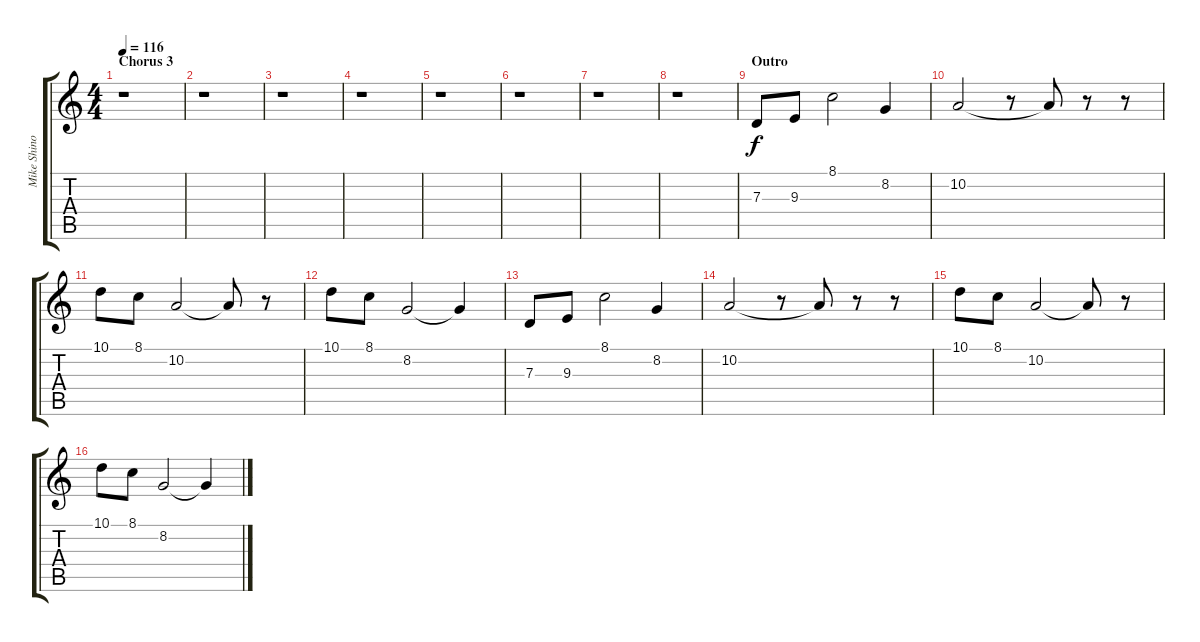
\track ("Mike Shinoda (Keyboard 2)" "Mike Shino") {instrument lead1square}
\staff {score tabs}
\tuning (E4 B3 G3 D3 A2 E2) {hide}
\ts (4 4)
\section ("" "Chorus 3")
\tempo 116
\clef g2
\ks c
r.1{dy f} |
r.1 |
r.1 |
r.1 |
r.1 |
r.1 |
r.1 |
r.1 |
\section ("" "Outro")
7.3.8 9.3.8 8.1.2 8.2.4 |
10.2.2 r.8 10.2{t}.8 r.8 r.8 |
10.1.8 8.1.8 10.2.2 10.2{t}.8 r.8 |
10.1.8 8.1.8 8.2.2 8.2{t}.4 |
7.3.8 9.3.8 8.1.2 8.2.4 |
10.2.2 r.8 10.2{t}.8 r.8 r.8 |
10.1.8 8.1.8 10.2.2 10.2{t}.8 r.8 |
10.1.8 8.1.8 8.2.2 8.2{t}.4
